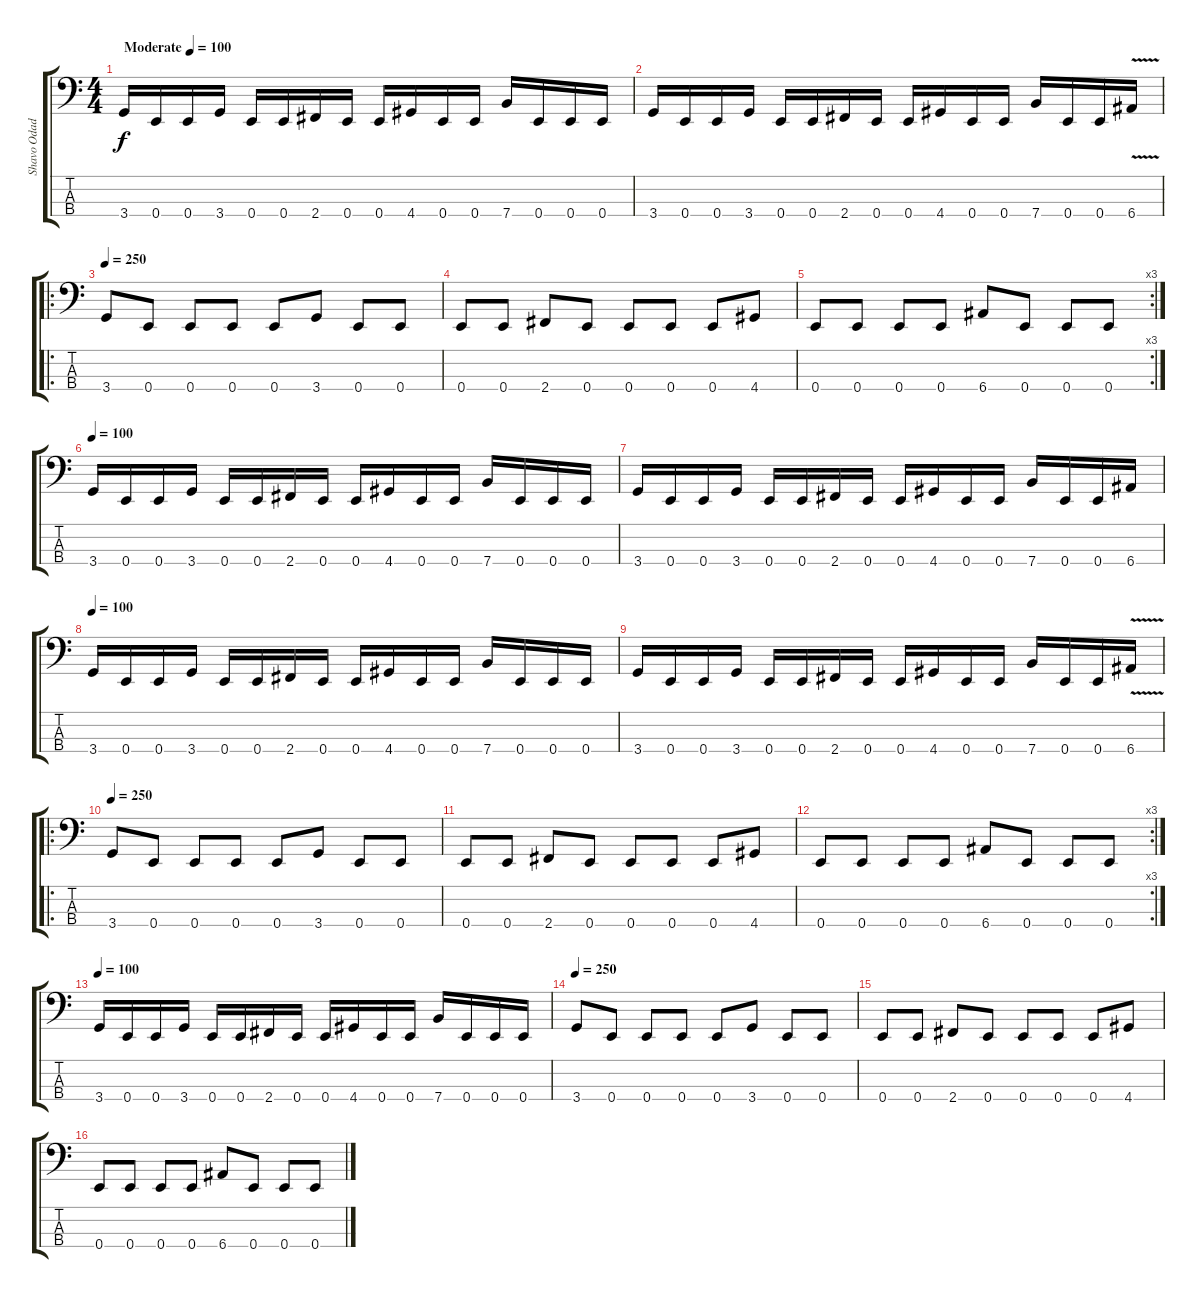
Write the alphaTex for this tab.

\track ("Shavo Odadjian" "Shavo Odad") {instrument electricbassfinger}
\staff {score tabs}
\tuning (G2 D2 A1 E1) {hide}
\ts (4 4)
\tempo (100 "Moderate")
\clef f4
\ks c
3.4.16{dy f instrument electricbassfinger} 0.4.16 0.4.16 3.4.16 0.4.16 0.4.16 2.4.16 0.4.16 0.4.16 4.4.16 0.4.16 0.4.16 7.4.16 0.4.16 0.4.16 0.4.16 |
3.4.16 0.4.16 0.4.16 3.4.16 0.4.16 0.4.16 2.4.16 0.4.16 0.4.16 4.4.16 0.4.16 0.4.16 7.4.16 0.4.16 0.4.16 6.4{v}.16 |
\ro
\tempo 250
3.4.8 0.4.8 0.4.8 0.4.8 0.4.8 3.4.8 0.4.8 0.4.8 |
0.4.8 0.4.8 2.4.8 0.4.8 0.4.8 0.4.8 0.4.8 4.4.8 |
\rc 3
0.4.8 0.4.8 0.4.8 0.4.8 6.4.8 0.4.8 0.4.8 0.4.8 |
\tempo 100
3.4.16 0.4.16 0.4.16 3.4.16 0.4.16 0.4.16 2.4.16 0.4.16 0.4.16 4.4.16 0.4.16 0.4.16 7.4.16 0.4.16 0.4.16 0.4.16 |
3.4.16 0.4.16 0.4.16 3.4.16 0.4.16 0.4.16 2.4.16 0.4.16 0.4.16 4.4.16 0.4.16 0.4.16 7.4.16 0.4.16 0.4.16 6.4.16 |
\tempo 100
3.4.16 0.4.16 0.4.16 3.4.16 0.4.16 0.4.16 2.4.16 0.4.16 0.4.16 4.4.16 0.4.16 0.4.16 7.4.16 0.4.16 0.4.16 0.4.16 |
3.4.16 0.4.16 0.4.16 3.4.16 0.4.16 0.4.16 2.4.16 0.4.16 0.4.16 4.4.16 0.4.16 0.4.16 7.4.16 0.4.16 0.4.16 6.4{v}.16 |
\ro
\tempo 250
3.4.8 0.4.8 0.4.8 0.4.8 0.4.8 3.4.8 0.4.8 0.4.8 |
0.4.8 0.4.8 2.4.8 0.4.8 0.4.8 0.4.8 0.4.8 4.4.8 |
\rc 3
0.4.8 0.4.8 0.4.8 0.4.8 6.4.8 0.4.8 0.4.8 0.4.8 |
\tempo 100
3.4.16 0.4.16 0.4.16 3.4.16 0.4.16 0.4.16 2.4.16 0.4.16 0.4.16 4.4.16 0.4.16 0.4.16 7.4.16 0.4.16 0.4.16 0.4.16 |
\tempo 250
3.4.8 0.4.8 0.4.8 0.4.8 0.4.8 3.4.8 0.4.8 0.4.8 |
0.4.8 0.4.8 2.4.8 0.4.8 0.4.8 0.4.8 0.4.8 4.4.8 |
0.4.8 0.4.8 0.4.8 0.4.8 6.4.8 0.4.8 0.4.8 0.4.8
